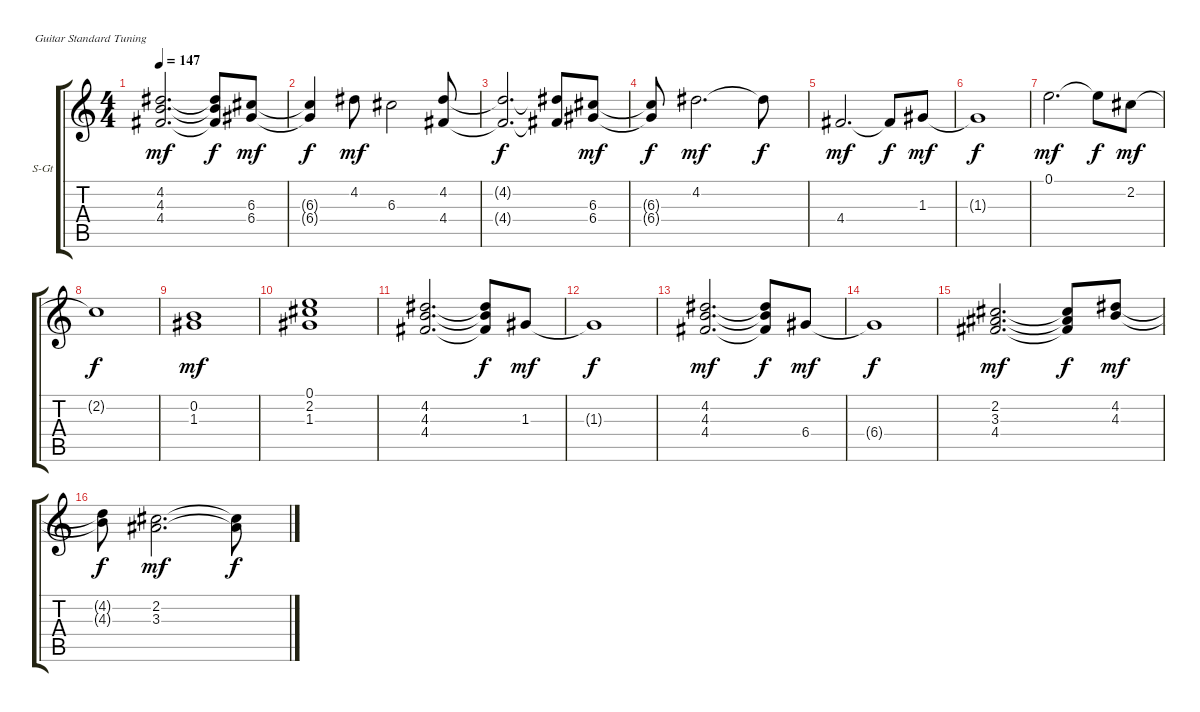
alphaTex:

\bracketExtendMode groupsimilarinstruments
\firstSystemTrackNameOrientation horizontal
\otherSystemsTrackNameOrientation horizontal
\track ("Keyboard 1" "S-Gt") {instrument synthstrings2}
\staff {score tabs}
\tuning (E4 B3 G3 D3 A2 E2)
\displaytranspose 12
\ts (4 4)
\tempo 147
\clef g2
\ks c
(4.2 4.3 4.4).2{d dy mf} (4.2{t} 4.3{t} 4.4{t}).8{dy f} (6.3 6.4).8{dy mf} |
(6.3{t} 6.4{t}).4{dy f} 4.2.8{dy mf} 6.3.2 (4.2 4.4).8 |
(4.2{t} 4.4{t}).2{d dy f} (4.2{t} 4.4{t}).8 (6.3 6.4).8{dy mf} |
(6.3{t} 6.4{t}).8{dy f} 4.2.2{d dy mf} 4.2{t}.8{dy f} |
4.4.2{d dy mf} 4.4{t}.8{dy f} 1.3.8{dy mf} |
1.3{t}.1{dy f} |
0.1.2{d dy mf} 0.1{t}.8{dy f} 2.2.8{dy mf} |
2.2{t}.1{dy f} |
(0.2 1.3).1{dy mf} |
(0.1 2.2 1.3).1 |
(4.2 4.3 4.4).2{d} (4.2{t} 4.3{t} 4.4{t}).8{dy f} 1.3.8{dy mf} |
1.3{t}.1{dy f} |
(4.2 4.3 4.4).2{d dy mf} (4.2{t} 4.3{t} 4.4{t}).8{dy f} 6.4.8{dy mf} |
6.4{t}.1{dy f} |
(2.2 3.3 4.4).2{d dy mf} (2.2{t} 3.3{t} 4.4{t}).8{dy f} (4.2 4.3).8{dy mf} |
(4.2{t} 4.3{t}).8{dy f} (2.2 3.3).2{d dy mf} (2.2{t} 3.3{t}).8{dy f}
